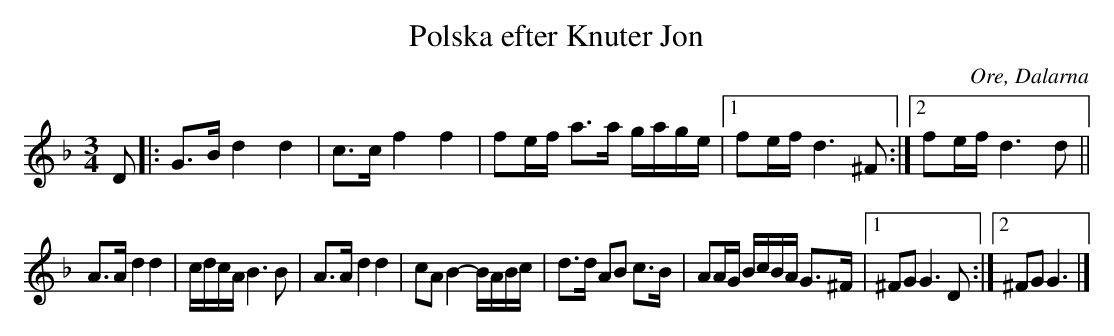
X:1
T:Polska efter Knuter Jon
O:Ore, Dalarna
M:3/4
L:1/8
K:Gdor
D |: G>B d2 d2 | c>c f2 f2 | fe/f/ a>a g/a/g/e/ |1 fe/f/ d3 ^F :|2 fe/f/ d3 d ||
A>A d2 d2 | c/d/c/A/ B3 B | A>A d2 d2 | cA B2-B/A/B/c/ | d>d AB c>B | AA/G/ B/c/B/A/ G>^F |1 ^FG G3 D :|2 ^FG G3 |]
